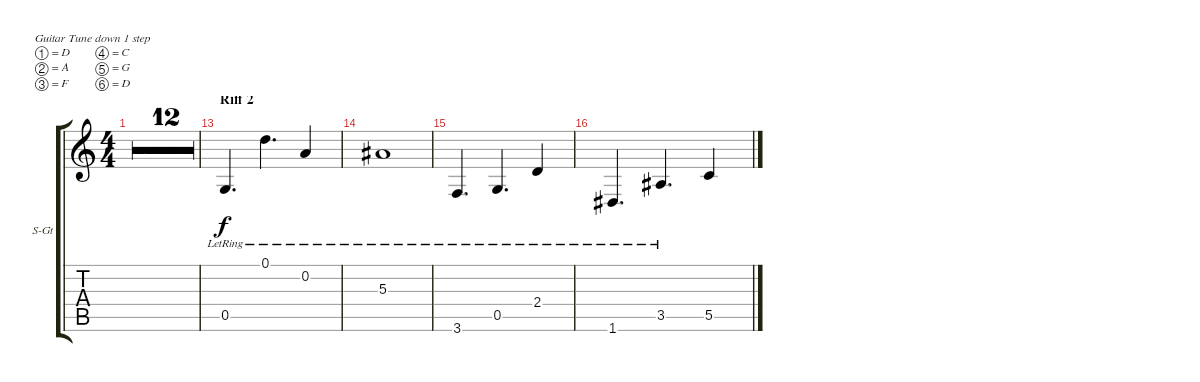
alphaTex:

\bracketExtendMode groupsimilarinstruments
\firstSystemTrackNameOrientation horizontal
\otherSystemsTrackNameOrientation horizontal
\track ("Fills" "S-Gt") {multiBarRest instrument acousticguitarsteel}
\staff {score tabs}
\tuning (D4 A3 F3 C3 G2 D2)
\ts (4 4)
\tempo 200
\clef g2
\ks c
r.1{dy f} |
r.1 |
r.1 |
r.1 |
r.1 |
r.1 |
r.1 |
r.1 |
r.1 |
r.1 |
r.1 |
r.1 |
\section ("" "Riff 2")
0.5{lr}.4{d} 0.1{lr}.4{d} 0.2{lr}.4 |
5.3{lr}.1 |
3.6{lr}.4{d} 0.5{lr}.4{d} 2.4{lr}.4 |
1.6{lr}.4{d} 3.5{lr}.4{d} 5.5.4
